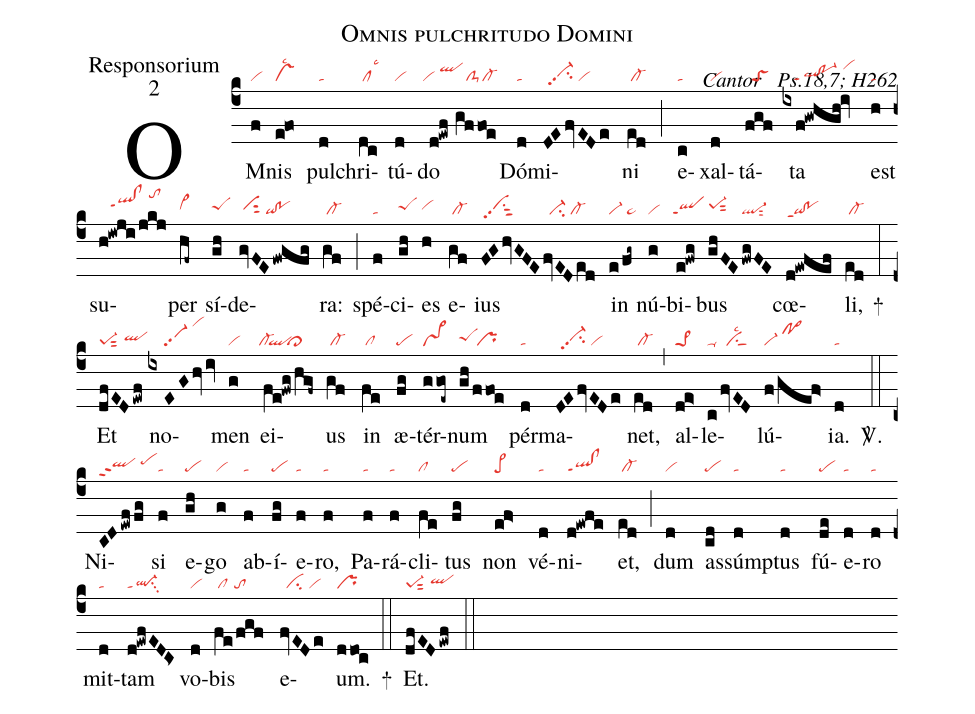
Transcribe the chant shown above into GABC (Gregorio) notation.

name:Omnis pulchritudo Domini;
office-part:Responsorium;
mode:2;
commentary:ꝶ Cantor ꝟ Ps.18,7; H262;
nabc-lines:1;
%%
(c4)
OM(f|vi)nis(e!fo|vslsc2) pul(d|ta)chri(dc|/cllsc3)tú(d|vi)do(d!ewf|``vi/qlhj|//gf/foe|///clS-cl-)
Dó(d|ta)mi(DEfvEDe|//vi-hhpp2su2/vi)ni(ed|/cl-) (;)
e(c|ta)xal(d|vi)tá(fgf|//toS)ta(ixf!gwhgh!iv|///ql!po-1ppt1/vihk) est(h|ta)
su(h!iwji/jkj|///qlhi!clhippt1/tohm)per(hf~|vi>hh) sí(gh|peShh)de(gvFEfwgfg|/vihhsut2/qi!po)ra:(gf|/cl-) (;)
spé(f|ta)ci(gh|peShh)es(h|vihh) e(gf|/cl-)ius(FGhvGFE|/vihhpp2su1sut2|fvEDed|//ci-/cl-)
in(e/fg~|vi-/pe~) nú(g|vi)bi(e!fwg|`qlppt1)bus(ghFE|pe-1hhsut2|fwgFE|ql-sut2) cœ(d!ewfef|qi!poppt1)li,(ed|/cl-) +(:)
Et(dfEDewf|pe-1sut2/qlhh) no(ixEGhviv|/////vi-pp2/vihn)men(g|vi) ei(fe!fwg/hgf~|`cl-``ql``cl>)us(gf|/cl-)
in(fe|/cl) æ(fg|pe)tér(ggoe~|pr~)num(gh|peShh|/ffoe|/pr) pér(d|ta)ma(DEfvEDe|//vi-hhpp2su2/vi)net,(ed|/cl-) (,)
al(de>|pe>1)le(c|ta-|/fvED|//ciSlsc2)lú(f/gef>|vi-/po>hk)ia.(d|ta) <sp>V/</sp>.(::)
Ni(CDewf/fg|qlhhppt2/pehi)si(f|ta) e(gh|pe)go(g|vi) ab(f|ta)í(fg|pe)e(f|ta)ro,(f|ta) Pa(f|ta)rá(f|ta)cli(fe|cl)tus(fg|pe) non(ef>|pe>) vé(d|ta)ni(d!ewfe|ql!clppt1)et,(ed|/cl-) (;)
dum(d|vi) as(cd|pe)súm(d|ta)ptus(d|ta) fú(de|pe)e(d|ta)ro(d|ta) mit(d|ta)tam(d!ewfEDC>|ql-ppt1su3) vo(d|vi)bis(fe/fgf|/cl//to) e(fvEDe|//ci/vi)um.(ddoc|pr) +(::)
Et.(dfEDewf|pe-1sut2/qlhh) (::)
